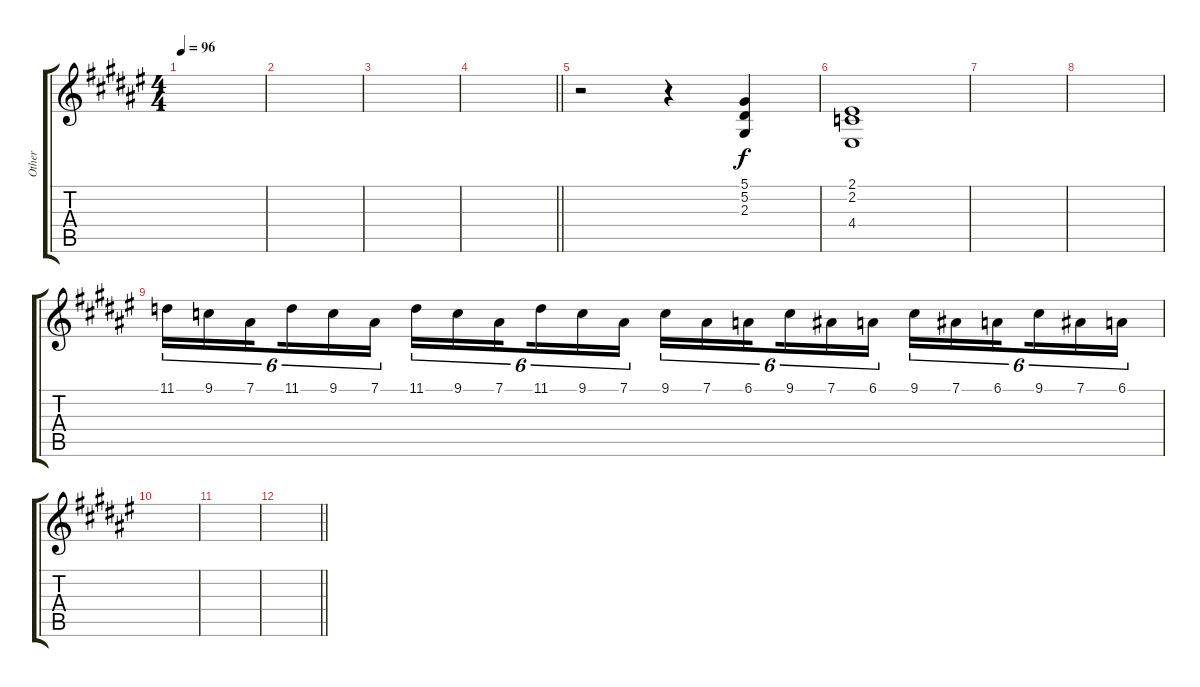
\track ("Other" "Other") {instrument lead1square}
\staff {score tabs}
\tuning (Eb4 Bb3 Gb3 Db3 Ab2 Eb2) {hide}
\ts (4 4)
\tempo 96
\clef g2
\ks f#
|
|
|
\barLineRight lightlight
|
r.2 r.4 (5.1 5.2 2.3).4 |
(2.1 2.2 4.4).1 |
|
|
11.1.16{tu (6 4) volume 10 balance 8 instrument violin} 9.1.16{tu (6 4)} 7.1.16{tu (6 4) beam splitsecondary} 11.1.16{tu (6 4)} 9.1.16{tu (6 4)} 7.1.16{tu (6 4)} 11.1.16{tu (6 4)} 9.1.16{tu (6 4)} 7.1.16{tu (6 4) beam splitsecondary} 11.1.16{tu (6 4)} 9.1.16{tu (6 4)} 7.1.16{tu (6 4)} 9.1.16{tu (6 4)} 7.1.16{tu (6 4)} 6.1.16{tu (6 4) beam splitsecondary} 9.1.16{tu (6 4)} 7.1.16{tu (6 4)} 6.1.16{tu (6 4)} 9.1.16{tu (6 4)} 7.1.16{tu (6 4)} 6.1.16{tu (6 4) beam splitsecondary} 9.1.16{tu (6 4)} 7.1.16{tu (6 4)} 6.1.16{tu (6 4)} |
|
|
\barLineRight lightlight
